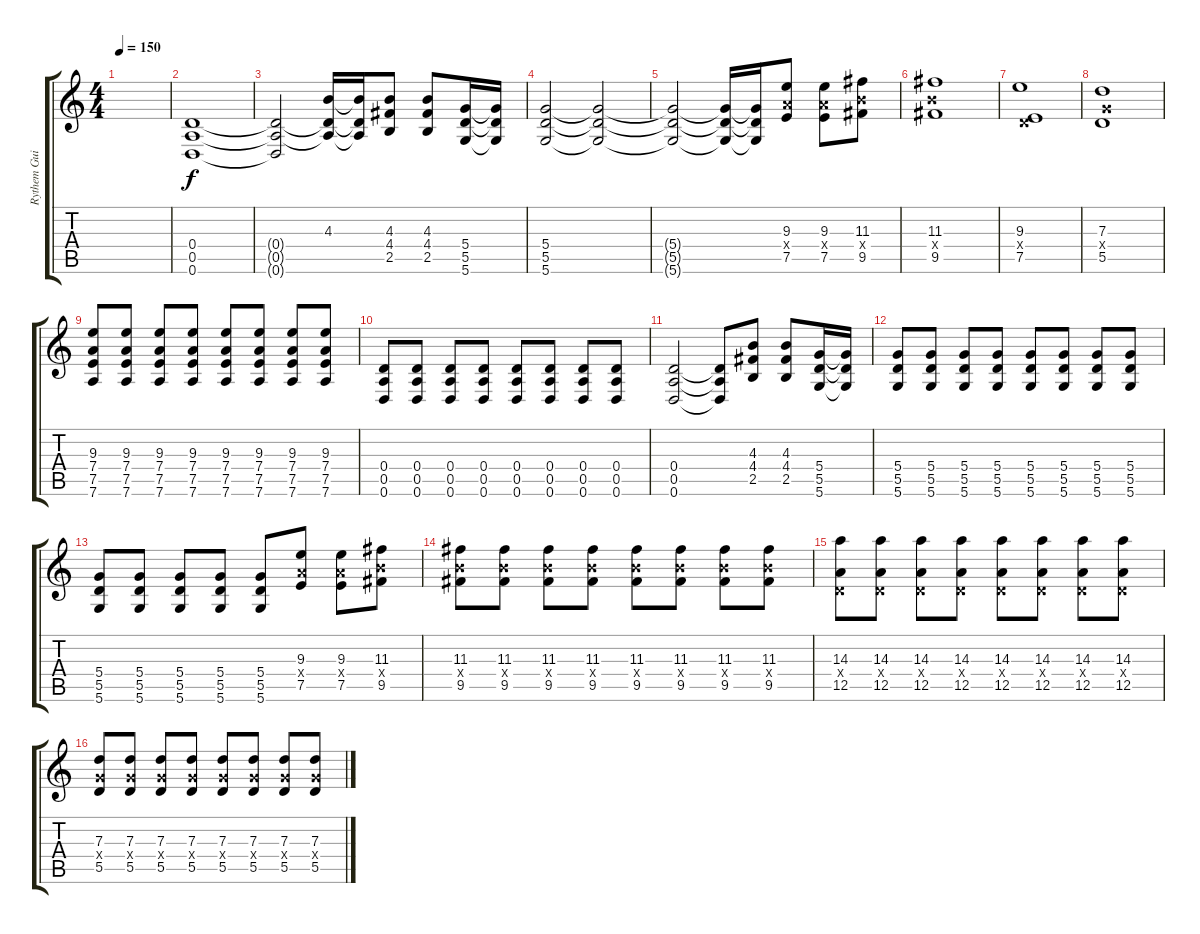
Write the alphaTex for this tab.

\track ("Rythem Guitar" "Rythem Gui") {instrument distortionguitar}
\staff {score tabs}
\tuning (E4 B3 G3 D3 A2 D2) {hide}
\ts (4 4)
\tempo 150
\clef g2
\ks c
|
(0.4 0.5 0.6).1 |
(0.4{t} 0.5{t} 0.6{t}).2 (4.3 0.4{t} 0.5{t}).16 (4.3{t} 0.4{t} 0.5{t}).16 (4.3 4.4 2.5).8 (4.3 4.4 2.5).8 (5.4 5.5 5.6).16 (5.4{t} 5.5{t} 5.6{t}).16 |
(5.4 5.5 5.6).2 (5.4{t} 5.5{t} 5.6{t}).2 |
(5.4{t} 5.5{t} 5.6{t}).2 (5.4{t} 5.5{t} 5.6{t}).16 (5.4{t} 5.5{t} 5.6{t}).16 (9.3 7.4{x} 7.5).8 (9.3 7.4{x} 7.5).8 (11.3 9.4{x} 9.5).8 |
(11.3 9.4{x} 9.5).1 |
(9.3 0.4{x} 7.5).1 |
(7.3 5.4{x} 5.5).1 |
(9.3 7.4 7.5 7.6).8 (9.3 7.4 7.5 7.6).8 (9.3 7.4 7.5 7.6).8 (9.3 7.4 7.5 7.6).8 (9.3 7.4 7.5 7.6).8 (9.3 7.4 7.5 7.6).8 (9.3 7.4 7.5 7.6).8 (9.3 7.4 7.5 7.6).8 |
(0.4 0.5 0.6).8 (0.4 0.5 0.6).8 (0.4 0.5 0.6).8 (0.4 0.5 0.6).8 (0.4 0.5 0.6).8 (0.4 0.5 0.6).8 (0.4 0.5 0.6).8 (0.4 0.5 0.6).8 |
(0.4 0.5 0.6).2 (0.4{t} 0.5{t} 0.6{t}).8 (4.3 4.4 2.5).8 (4.3 4.4 2.5).8 (5.4 5.5 5.6).16 (5.4{t} 5.5{t} 5.6{t}).16 |
(5.4 5.5 5.6).8 (5.4 5.5 5.6).8 (5.4 5.5 5.6).8 (5.4 5.5 5.6).8 (5.4 5.5 5.6).8 (5.4 5.5 5.6).8 (5.4 5.5 5.6).8 (5.4 5.5 5.6).8 |
(5.4 5.5 5.6).8 (5.4 5.5 5.6).8 (5.4 5.5 5.6).8 (5.4 5.5 5.6).8 (5.4 5.5 5.6).8 (9.3 7.4{x} 7.5).8 (9.3 7.4{x} 7.5).8 (11.3 9.4{x} 9.5).8 |
(11.3 9.4{x} 9.5).8 (11.3 9.4{x} 9.5).8 (11.3 9.4{x} 9.5).8 (11.3 9.4{x} 9.5).8 (11.3 9.4{x} 9.5).8 (11.3 9.4{x} 9.5).8 (11.3 9.4{x} 9.5).8 (11.3 9.4{x} 9.5).8 |
(14.3 0.4{x} 12.5).8 (14.3 0.4{x} 12.5).8 (14.3 0.4{x} 12.5).8 (14.3 0.4{x} 12.5).8 (14.3 0.4{x} 12.5).8 (14.3 0.4{x} 12.5).8 (14.3 0.4{x} 12.5).8 (14.3 0.4{x} 12.5).8 |
(7.3 5.4{x} 5.5).8 (7.3 5.4{x} 5.5).8 (7.3 5.4{x} 5.5).8 (7.3 5.4{x} 5.5).8 (7.3 5.4{x} 5.5).8 (7.3 5.4{x} 5.5).8 (7.3 5.4{x} 5.5).8 (7.3 5.4{x} 5.5).8
